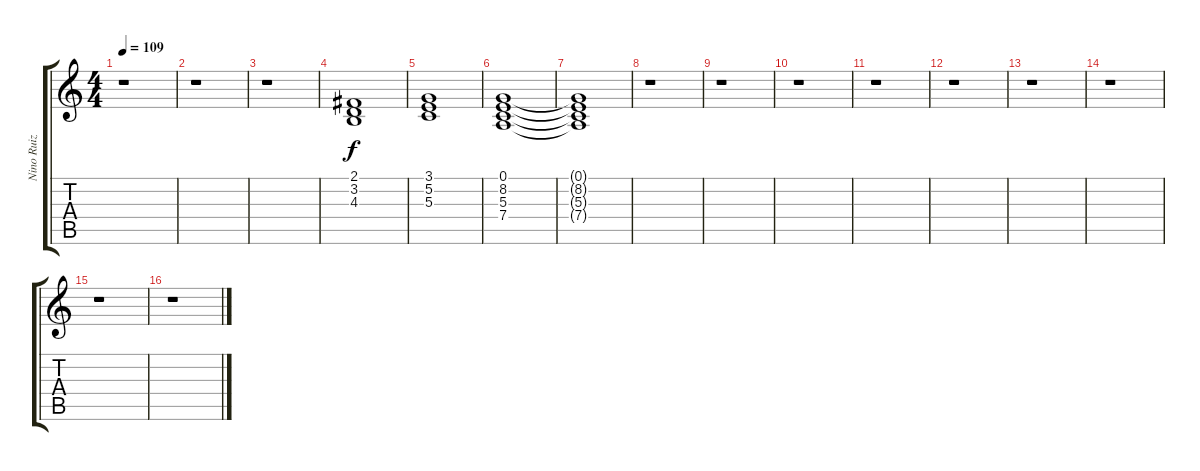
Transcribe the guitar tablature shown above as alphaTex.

\track ("Nino Ruiz" "Nino Ruiz") {instrument synthstrings1}
\staff {score tabs}
\tuning (E4 B3 G3 D3 A2 E2) {hide}
\ts (4 4)
\tempo 109
\clef g2
\ks c
r.1{dy f} |
r.1 |
r.1 |
(2.1 3.2 4.3).1{volume 12} |
(3.1 5.2 5.3).1 |
(0.1 8.2 5.3 7.4).1 |
(0.1{t} 8.2{t} 5.3{t} 7.4{t}).1 |
r.1 |
r.1 |
r.1 |
r.1 |
r.1 |
r.1 |
r.1 |
r.1 |
r.1
